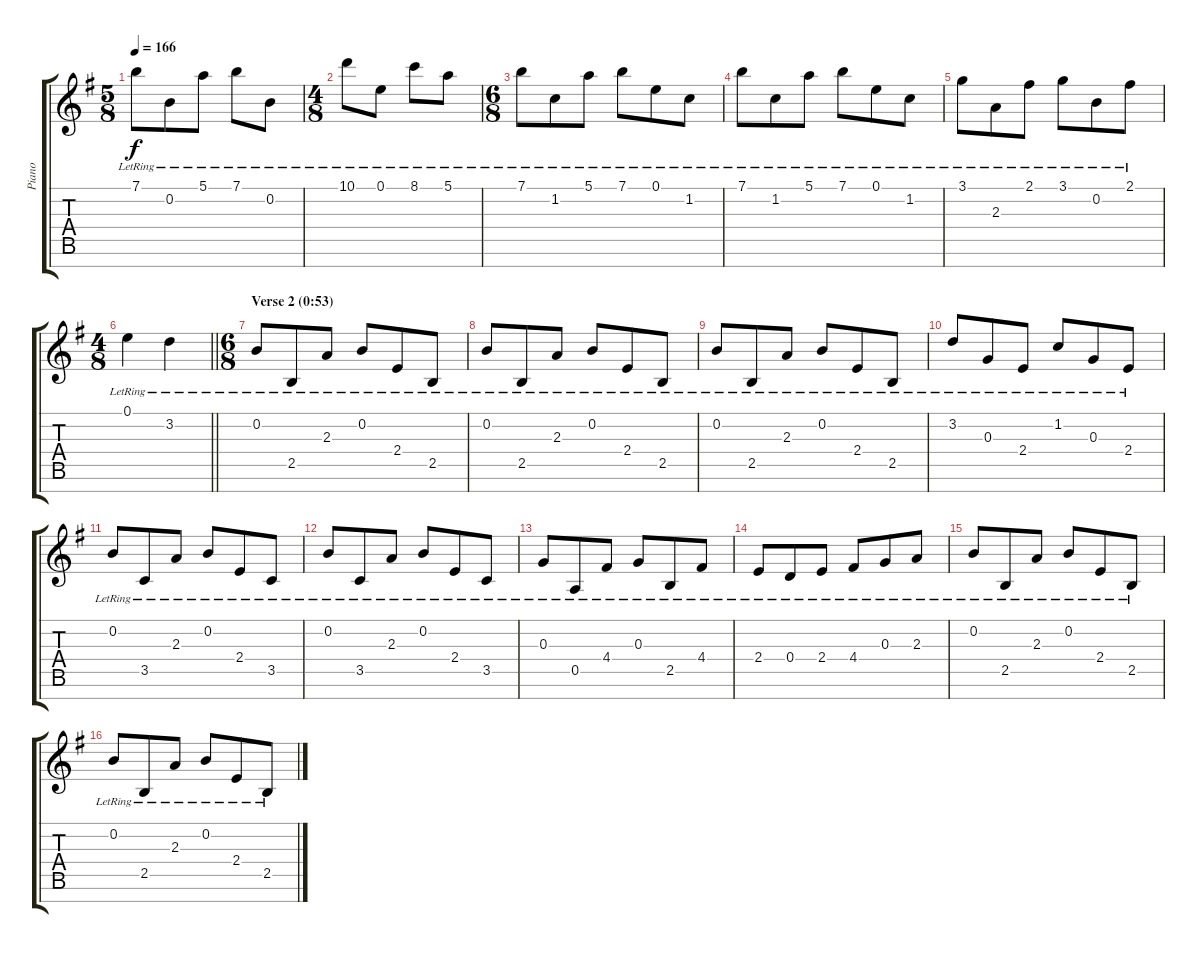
\track ("Piano" "Piano") {instrument acousticgrandpiano}
\staff {score tabs}
\tuning (E5 B4 G4 D4 A3 E3 B2) {hide}
\ts (5 8)
\tempo 166
\clef g2
\ks g
7.1{lr}.8{dy f} 0.2{lr}.8 5.1{lr}.8 7.1{lr}.8 0.2{lr}.8 |
\ts (4 8)
10.1{lr}.8 0.1{lr}.8 8.1{lr}.8 5.1{lr}.8 |
\ts (6 8)
7.1{lr}.8 1.2{lr}.8 5.1{lr}.8 7.1{lr}.8 0.1{lr}.8 1.2{lr}.8 |
7.1{lr}.8 1.2{lr}.8 5.1{lr}.8 7.1{lr}.8 0.1{lr}.8 1.2{lr}.8 |
3.1{lr}.8 2.3{lr}.8 2.1{lr}.8 3.1{lr}.8 0.2{lr}.8 2.1{lr}.8 |
\ts (4 8)
\barLineRight lightlight
0.1{lr}.4 3.2{lr}.4 |
\ts (6 8)
\section ("" "Verse 2 (0:53)")
0.2{lr}.8 2.5{lr}.8 2.3{lr}.8 0.2{lr}.8 2.4{lr}.8 2.5{lr}.8 |
0.2{lr}.8 2.5{lr}.8 2.3{lr}.8 0.2{lr}.8 2.4{lr}.8 2.5{lr}.8 |
0.2{lr}.8 2.5{lr}.8 2.3{lr}.8 0.2{lr}.8 2.4{lr}.8 2.5{lr}.8 |
3.2{lr}.8 0.3{lr}.8 2.4{lr}.8 1.2{lr}.8 0.3{lr}.8 2.4{lr}.8 |
0.2{lr}.8 3.5{lr}.8 2.3{lr}.8 0.2{lr}.8 2.4{lr}.8 3.5{lr}.8 |
0.2{lr}.8 3.5{lr}.8 2.3{lr}.8 0.2{lr}.8 2.4{lr}.8 3.5{lr}.8 |
0.3{lr}.8 0.5{lr}.8 4.4{lr}.8 0.3{lr}.8 2.5{lr}.8 4.4{lr}.8 |
2.4{lr}.8 0.4{lr}.8 2.4{lr}.8 4.4{lr}.8 0.3{lr}.8 2.3{lr}.8 |
0.2{lr}.8 2.5{lr}.8 2.3{lr}.8 0.2{lr}.8 2.4{lr}.8 2.5{lr}.8 |
0.2{lr}.8 2.5{lr}.8 2.3{lr}.8 0.2{lr}.8 2.4{lr}.8 2.5{lr}.8
